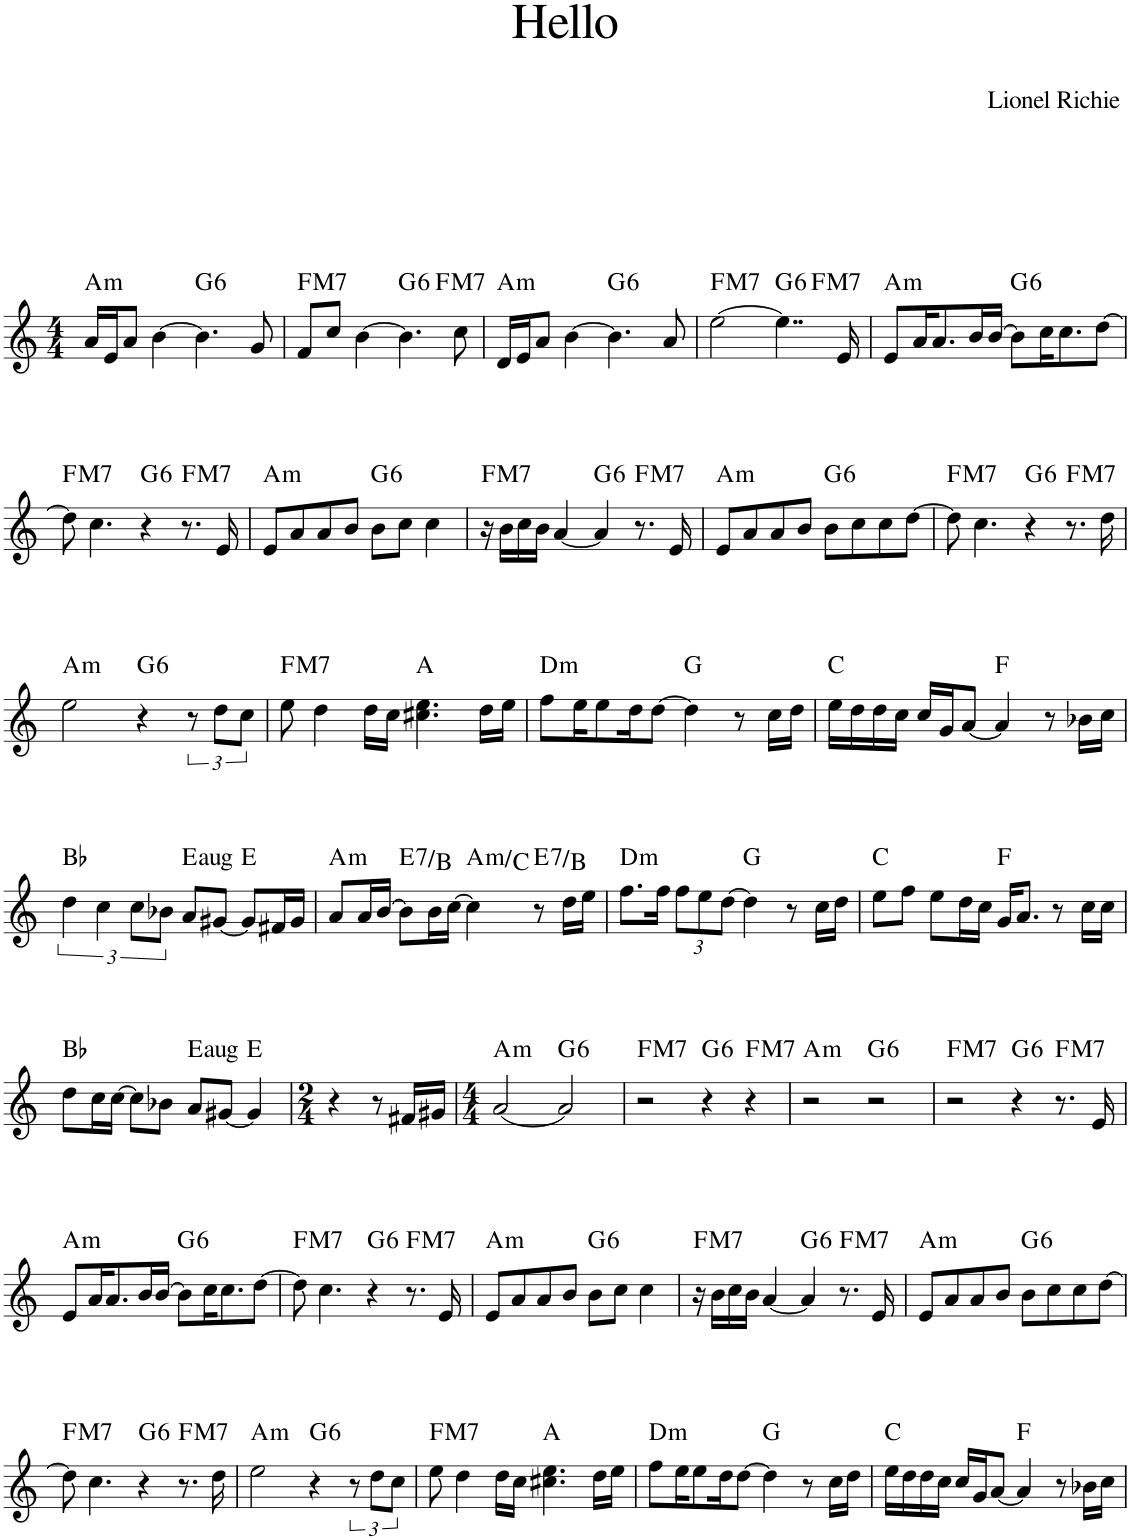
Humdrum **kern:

**kern	**harte
*part1	*part1
*staff1	*
*I"Piano	*
*I'Pno.	*
*clefG2	*
*k[]	*
*M4/4	*
=1	=1
!	!LO:H:kt=m
16a/LL	A:min
16e/J	.
8a/J	.
[4b\	.
!	!LO:H:kt=6
4.b\]	G:maj6
8g/	.
=2	=2
!	!LO:H:kt=M7
*^	*
8f/L	2.ryy	F:maj7
8cc/J	.	.
[4b\	.	.
!	!	!LO:H:kt=6
4.b\]	.	G:maj6
!	!	!LO:H:kt=M7
.	4ryy	F:maj7
8cc\	.	.
=3	=3	=3
!	!	!LO:H:kt=m
*v	*v	*
16d/LL	A:min
16e/J	.
8a/J	.
[4b\	.
!	!LO:H:kt=6
4.b\]	G:maj6
8a/	.
=4	=4
!	!LO:H:kt=M7
*^	*
[2ee\	2.ryy	F:maj7
!	!	!LO:H:kt=6
4..ee\]	.	G:maj6
!	!	!LO:H:kt=M7
.	4ryy	F:maj7
16e/	.	.
=5	=5	=5
!	!	!LO:H:kt=m
*v	*v	*
8e/L	A:min
16a/K	.
8.a/	.
16b/L	.
[16b/JJ	.
!	!LO:H:kt=6
8b\L]	G:maj6
16cc\K	.
8.cc\	.
[8dd\J	.
!!LO:LB:g=z
=6	=6
!	!LO:H:kt=M7
8dd\]	F:maj7
4.cc\	.
!	!LO:H:kt=6
4r	G:maj6
!	!LO:H:kt=M7
8.r	F:maj7
16e/	.
=7	=7
!	!LO:H:kt=m
8e/L	A:min
8a/	.
8a/	.
8b/J	.
!	!LO:H:kt=6
8b\L	G:maj6
8cc\J	.
4cc\	.
=8	=8
!	!LO:H:kt=M7
16r	F:maj7
16b\LL	.
16cc\	.
16b\JJ	.
[4a/	.
!	!LO:H:kt=6
4a/]	G:maj6
!	!LO:H:kt=M7
8.r	F:maj7
16e/	.
=9	=9
!	!LO:H:kt=m
8e/L	A:min
8a/	.
8a/	.
8b/J	.
!	!LO:H:kt=6
8b\L	G:maj6
8cc\	.
8cc\	.
[8dd\J	.
=10	=10
!	!LO:H:kt=M7
8dd\]	F:maj7
4.cc\	.
!	!LO:H:kt=6
4r	G:maj6
!	!LO:H:kt=M7
8.r	F:maj7
16dd\	.
!!LO:LB:g=z
=11	=11
!	!LO:H:kt=m
2ee\	A:min
!	!LO:H:kt=6
4r	G:maj6
12r	.
12dd\L	.
12cc\J	.
=12	=12
!	!LO:H:kt=M7
8ee\	F:maj7
4dd\	.
16dd\LL	.
16cc\JJ	.
4.cc#X\ 4.ee\	A:maj
16dd\LL	.
16ee\JJ	.
=13	=13
!	!LO:H:kt=m
8ff\L	D:min
16ee\K	.
8ee\	.
16dd\K	.
[8dd\J	.
4dd\]	G:maj
8r	.
16cc\LL	.
16dd\JJ	.
=14	=14
16ee\LL	C:maj
16dd\	.
16dd\	.
16cc\JJ	.
16cc/LL	.
16g/J	.
[8a/J	.
4a/]	F:maj
8r	.
16b-X\LL	.
16cc\JJ	.
!!LO:LB:g=z
=15	=15
6dd\	Bb:maj
6cc\	.
12cc\L	.
12b-X\J	.
!	!LO:H:kt=aug
8a/L	E:aug
[8g#X/J	.
8g#/L]	E:maj
16f#X/L	.
16g#/JJ	.
=16	=16
!	!LO:H:kt=m
8a/L	A:min
16a/L	.
[16b/JJ	.
!	!LO:H:kt=7
8b\L]	E:7/5
16b\L	.
[16cc\JJ	.
!	!LO:H:kt=m
4cc\]	A:min/b3
!	!LO:H:kt=7
8r	E:7/5
16dd\LL	.
16ee\JJ	.
=17	=17
!	!LO:H:kt=m
8.ff\L	D:min
16ff\Jk	.
*Xbrackettup	*
12ff\L	.
12ee\	.
[12dd\J	.
4dd\]	G:maj
8r	.
16cc\LL	.
16dd\JJ	.
=18	=18
8ee\L	C:maj
8ff\J	.
8ee\L	.
16dd\L	.
16cc\JJ	.
16g/KL	F:maj
8.a/J	.
8r	.
16cc\LL	.
16cc\JJ	.
!!LO:LB:g=z
=19	=19
8dd\L	Bb:maj
16cc\L	.
[16cc\JJ	.
8cc\L]	.
8b-X\J	.
!	!LO:H:kt=aug
8a/L	E:aug
[8g#X/J	.
4g#/]	E:maj
=20	=20
*M2/4	*
4r	.
8r	.
16f#X/LL	.
16g#X/JJ	.
=21	=21
*M4/4	*
!	!LO:H:kt=m
[2a/	A:min
!	!LO:H:kt=6
2a/]	G:maj6
=22	=22
!	!LO:H:kt=M7
2r	F:maj7
!	!LO:H:kt=6
4r	G:maj6
!	!LO:H:kt=M7
4r	F:maj7
=23	=23
!	!LO:H:kt=m
2r	A:min
!	!LO:H:kt=6
2r	G:maj6
=24	=24
!	!LO:H:kt=M7
2r	F:maj7
!	!LO:H:kt=6
4r	G:maj6
!	!LO:H:kt=M7
8.r	F:maj7
16e/	.
!!LO:LB:g=z
=25	=25
!	!LO:H:kt=m
8e/L	A:min
16a/K	.
8.a/	.
16b/L	.
[16b/JJ	.
!	!LO:H:kt=6
8b\L]	G:maj6
16cc\K	.
8.cc\	.
[8dd\J	.
=26	=26
!	!LO:H:kt=M7
8dd\]	F:maj7
4.cc\	.
!	!LO:H:kt=6
4r	G:maj6
!	!LO:H:kt=M7
8.r	F:maj7
16e/	.
=27	=27
!	!LO:H:kt=m
8e/L	A:min
8a/	.
8a/	.
8b/J	.
!	!LO:H:kt=6
8b\L	G:maj6
8cc\J	.
4cc\	.
=28	=28
!	!LO:H:kt=M7
16r	F:maj7
16b\LL	.
16cc\	.
16b\JJ	.
[4a/	.
!	!LO:H:kt=6
4a/]	G:maj6
!	!LO:H:kt=M7
8.r	F:maj7
16e/	.
=29	=29
!	!LO:H:kt=m
8e/L	A:min
8a/	.
8a/	.
8b/J	.
!	!LO:H:kt=6
8b\L	G:maj6
8cc\	.
8cc\	.
[8dd\J	.
!!LO:LB:g=z
=30	=30
!	!LO:H:kt=M7
8dd\]	F:maj7
4.cc\	.
!	!LO:H:kt=6
4r	G:maj6
!	!LO:H:kt=M7
8.r	F:maj7
16dd\	.
=31	=31
!	!LO:H:kt=m
2ee\	A:min
!	!LO:H:kt=6
4r	G:maj6
*brackettup	*
12r	.
12dd\L	.
12cc\J	.
=32	=32
!	!LO:H:kt=M7
8ee\	F:maj7
4dd\	.
16dd\LL	.
16cc\JJ	.
4.cc#X\ 4.ee\	A:maj
16dd\LL	.
16ee\JJ	.
=33	=33
!	!LO:H:kt=m
8ff\L	D:min
16ee\K	.
8ee\	.
16dd\K	.
[8dd\J	.
4dd\]	G:maj
8r	.
16cc\LL	.
16dd\JJ	.
=34	=34
16ee\LL	C:maj
16dd\	.
16dd\	.
16cc\JJ	.
16cc/LL	.
16g/J	.
[8a/J	.
4a/]	F:maj
8r	.
16b-X\LL	.
16cc\JJ	.
=	=
*-	*-
